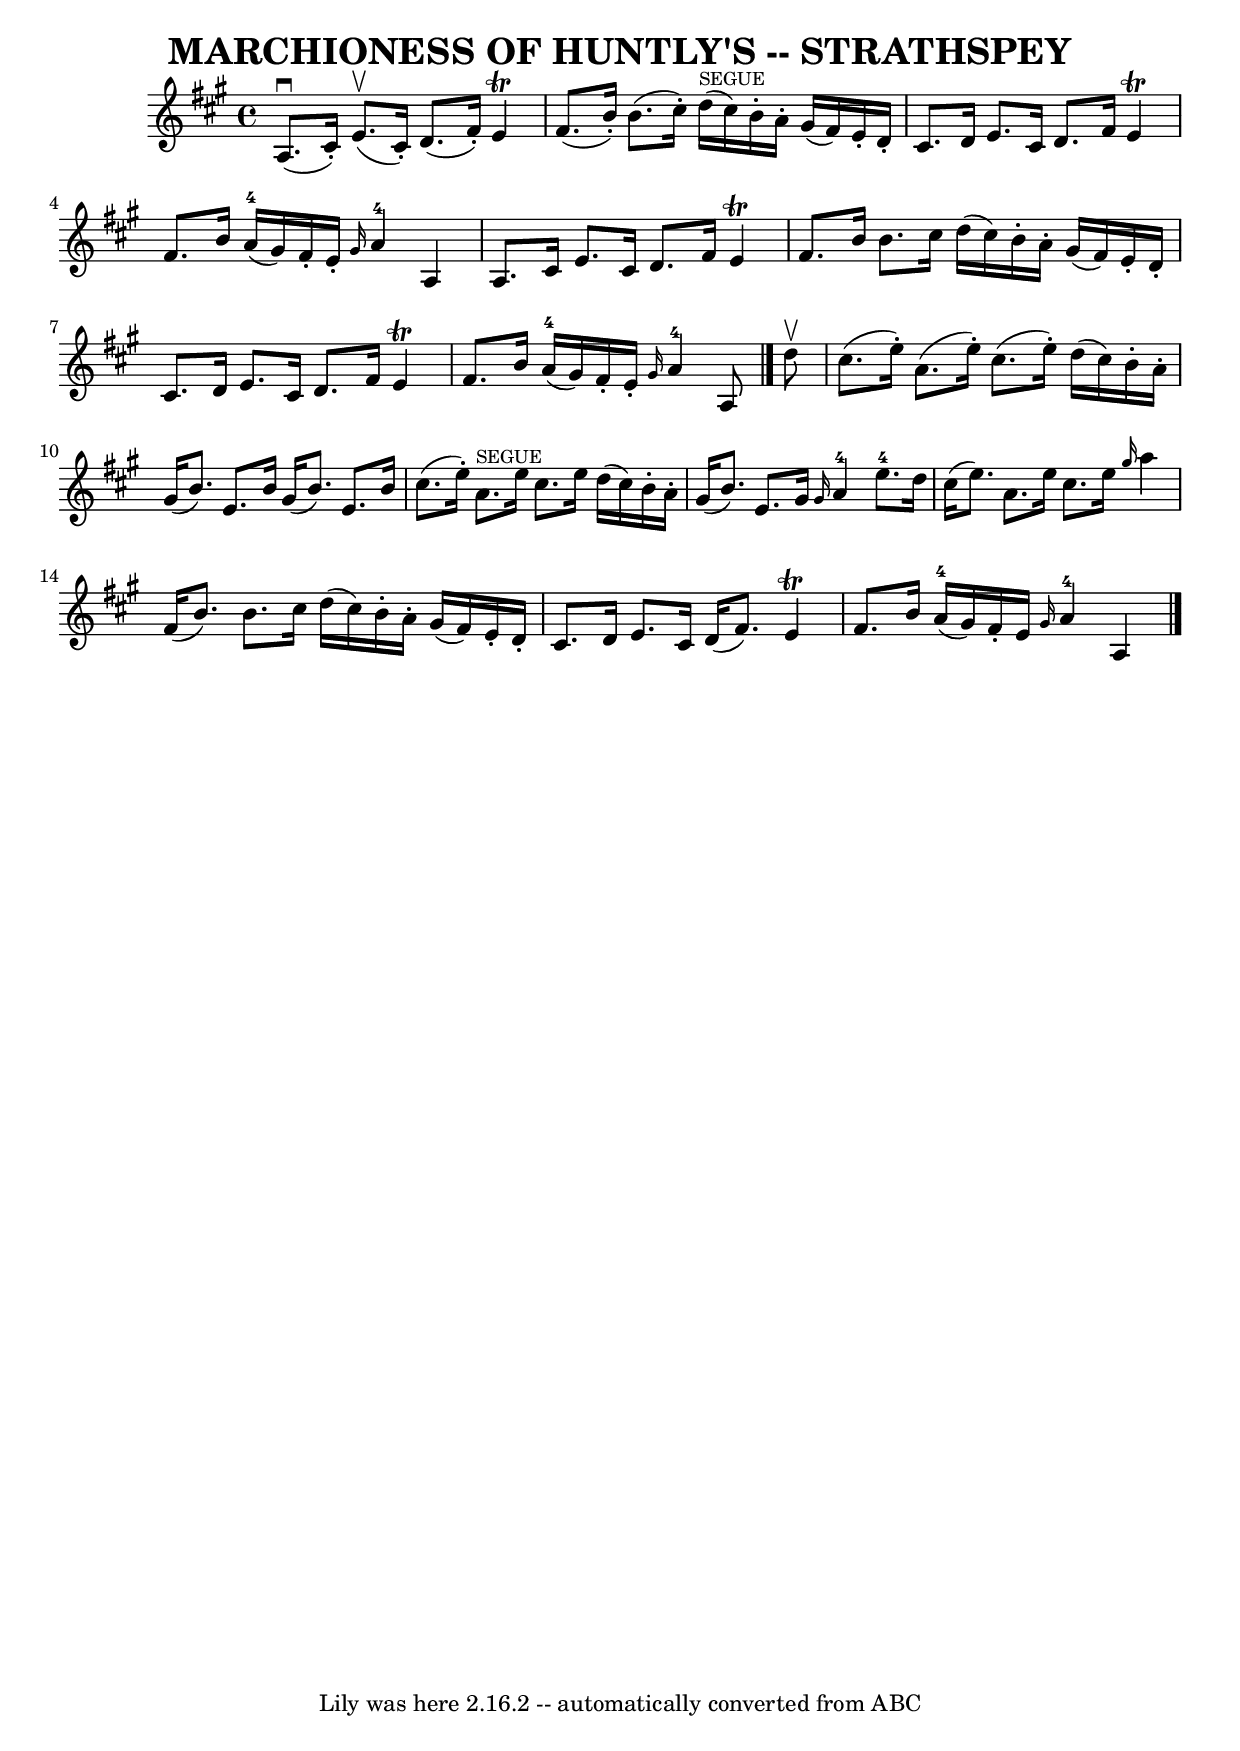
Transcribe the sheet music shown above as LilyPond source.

\version "2.7.40"
\include "Mammoth.ily"
\header {
	%% book = "Ryan's Mammoth Collection of Fiddle Tunes"
	composer = ""
	crossRefNumber = "1"
	footnotes = ""
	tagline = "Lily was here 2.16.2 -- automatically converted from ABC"
	title = "MARCHIONESS OF HUNTLY'S -- STRATHSPEY"
}
voicedefault =  {


 \override Staff.TimeSignature #'style = #'C
 \time 4/4 \key a \major a8. (^\downbow cis'16 -.) e'8. (^\upbow   
cis'16 -.) d'8. (fis'16 -.) e'4^\trill   |
 fis'8. (b'16 
-.) b'8. (cis''16 -.) d''16^\segue(cis''16) b'16 -.   
a'16 -. gis'16 (fis'16) e'16 -. d'16 -.   |
 cis'8.    
d'16 e'8. cis'16 d'8. fis'16 e'4^\trill   |
 fis'8.    
b'16 a'16-4(gis'16) fis'16 -. e'16 -. \grace { gis'16  }   
 a'4-4 a4    |
 a8. cis'16 e'8. cis'16 d'8.    
fis'16 e'4^\trill   |
 fis'8. b'16 b'8. cis''16 d''16 (
 cis''16) b'16 -. a'16 -. gis'16 (fis'16) e'16 -. d'16 -.   
|
 cis'8. d'16 e'8. cis'16 d'8. fis'16 e'4^\trill  
 |
 fis'8. b'16 a'16-4(gis'16) fis'16 -. e'16 -. 
\grace { gis'16  } a'4-4 a8    \bar "|." d''8^\upbow   
|
 cis''8. (e''16 -.) a'8. (e''16 -.) cis''8. (e''16 
-.) d''16 (cis''16) b'16 -. a'16 -.   |
 gis'16 (b'8.  
-) e'8. b'16 gis'16 (b'8.) e'8. b'16    |
 cis''8. 
(e''16 -.) a'8.^\segue e''16 cis''8. e''16 d''16 (
cis''16) b'16 -. a'16 -.   |
 gis'16 (b'8.) e'8.    
gis'16  \grace { gis'16  } a'4-4 e''8.-4 d''16    |
   
 cis''16 (e''8.) a'8. e''16 cis''8. e''16  \grace {    
gis''16  } a''4    |
 fis'16 (b'8.) b'8. cis''16 d''16 
(cis''16) b'16 -. a'16 -. gis'16 (fis'16) e'16 -. d'16 -. 
  |
 cis'8. d'16 e'8. cis'16 d'16 (fis'8.) e'4 
^\trill   |
 fis'8. b'16 a'16-4(gis'16) fis'16 -.   
e'16  \grace { gis'16  } a'4-4 a4    \bar "|."   
}

\score{
    <<

	\context Staff="default"
	{
	    \voicedefault 
	}

    >>
	\layout {
	}
	\midi {}
}
